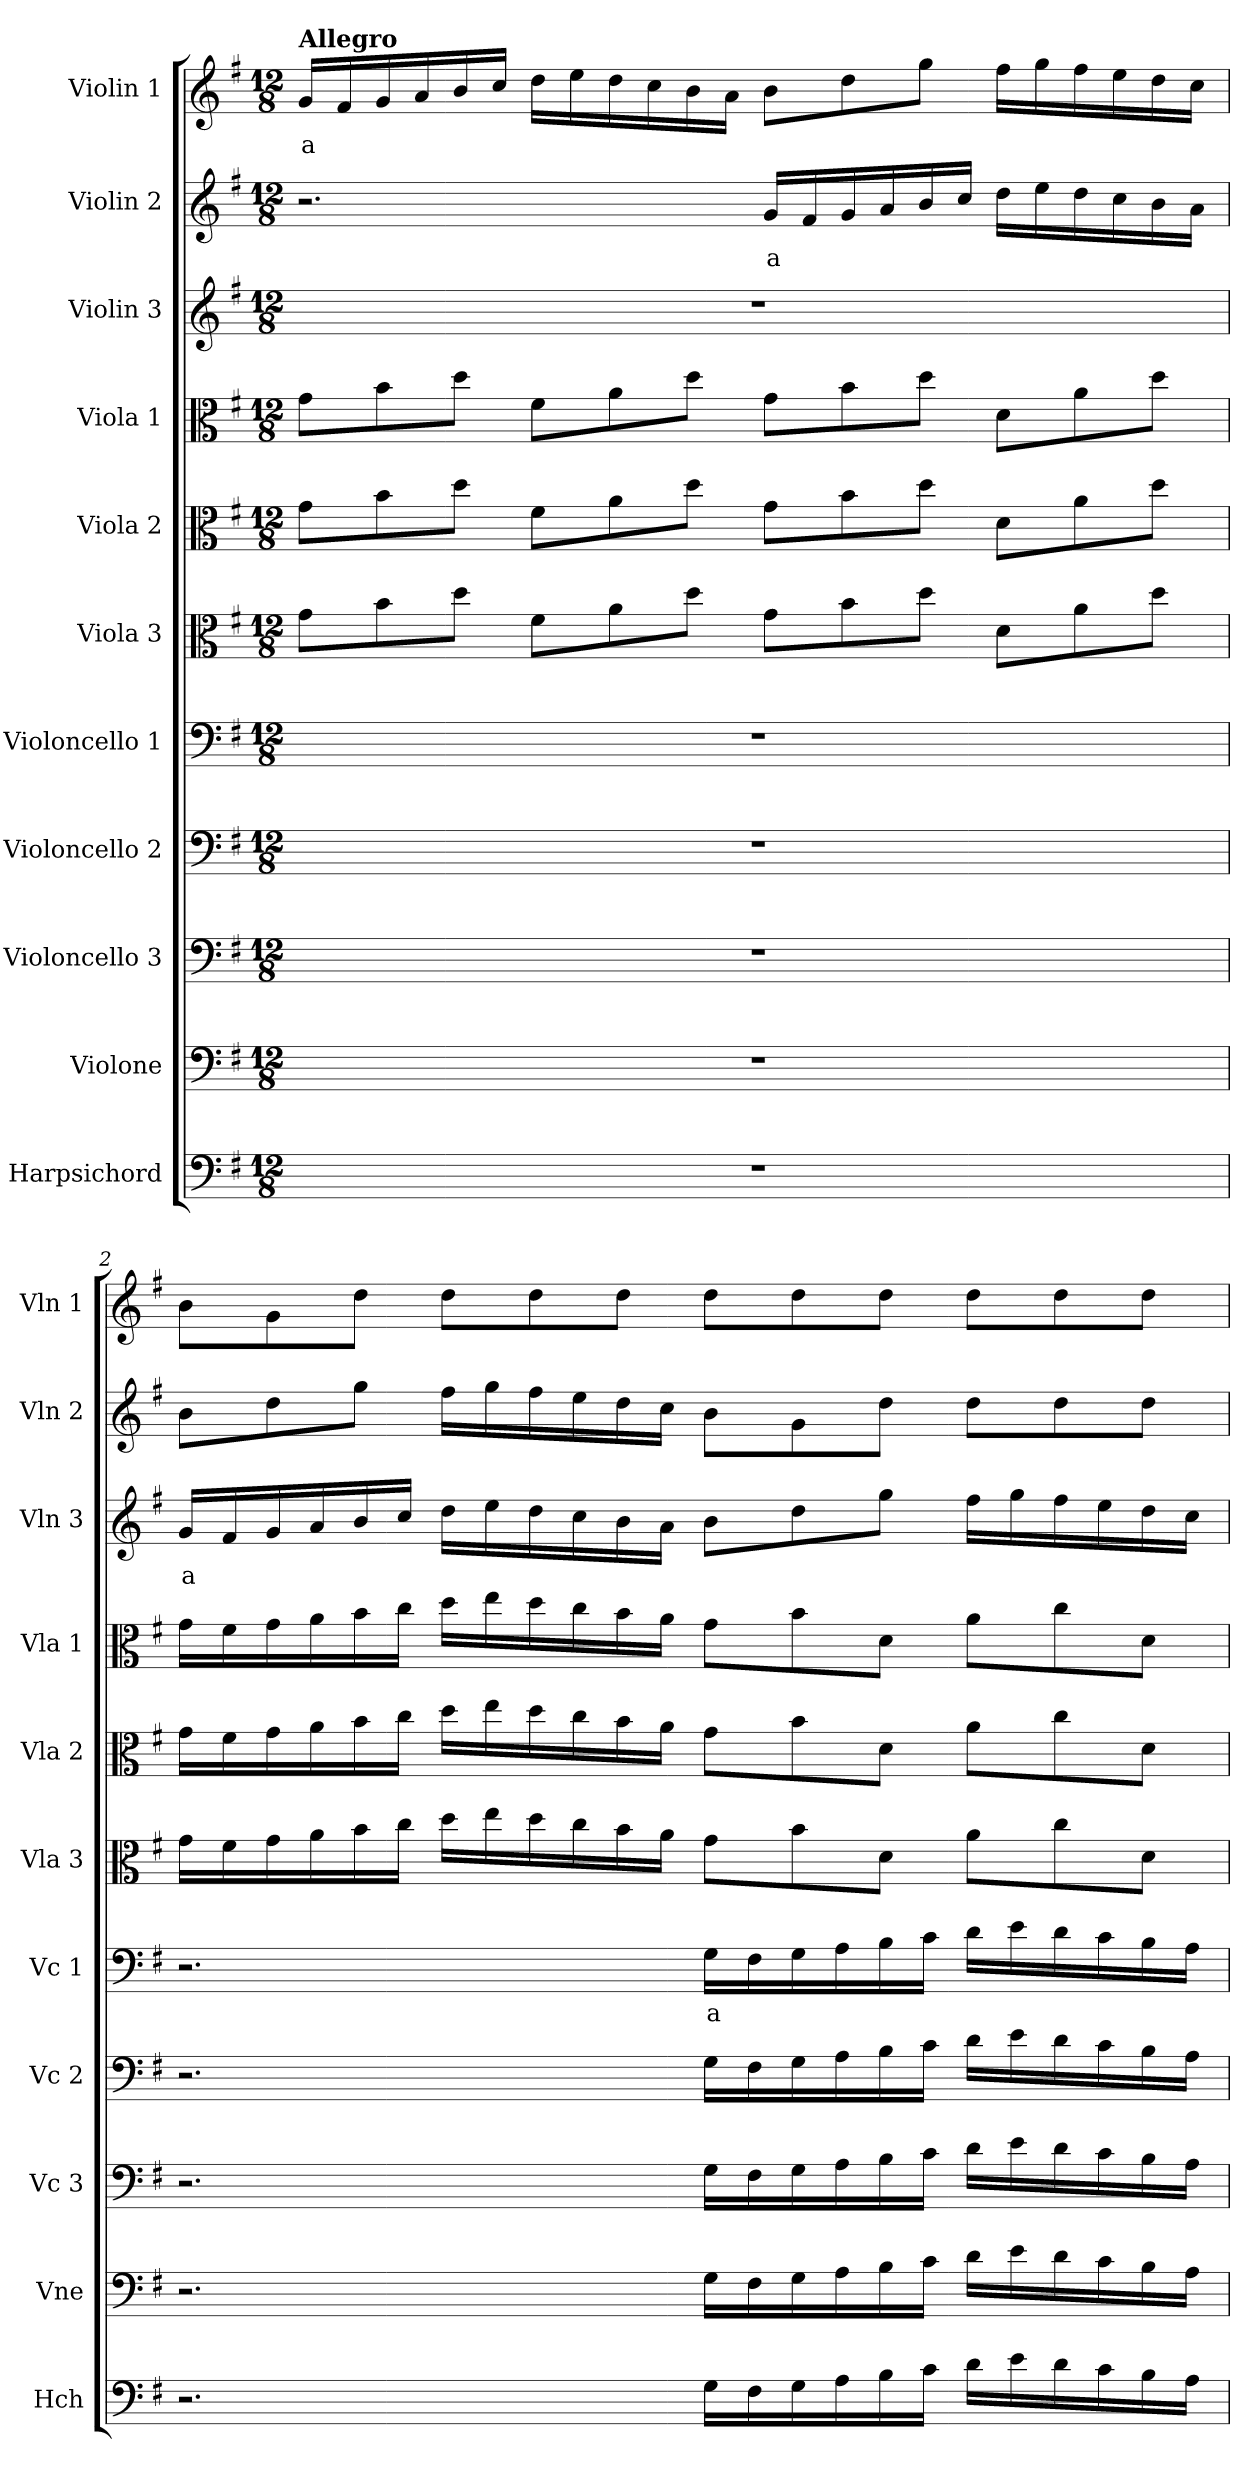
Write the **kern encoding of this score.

**kern	**kern	**kern	**kern	**kern	**text	**kern	**kern	**kern	**kern	**text	**kern	**text	**kern	**text
*part11	*part10	*part9	*part8	*part7	*part7	*part6	*part5	*part4	*part3	*part3	*part2	*part2	*part1	*part1
*staff11	*staff10	*staff9	*staff8	*staff7	*staff7	*staff6	*staff5	*staff4	*staff3	*staff3	*staff2	*staff2	*staff1	*staff1
*I"Harpsichord	*I"Violone	*I"Violoncello 3	*I"Violoncello 2	*I"Violoncello 1	*	*I"Viola 3	*I"Viola 2	*I"Viola 1	*I"Violin 3	*	*I"Violin 2	*	*I"Violin 1	*
*I'Hch	*I'Vne	*I'Vc 3	*I'Vc 2	*I'Vc 1	*	*I'Vla 3	*I'Vla 2	*I'Vla 1	*I'Vln 3	*	*I'Vln 2	*	*I'Vln 1	*
*clefF4	*clefF4	*clefF4	*clefF4	*clefF4	*	*clefC3	*clefC3	*clefC3	*clefG2	*	*clefG2	*	*clefG2	*
*	*ITrd7c12	*	*	*	*	*	*	*	*	*	*	*	*	*
*k[f#]	*k[f#]	*k[f#]	*k[f#]	*k[f#]	*	*k[f#]	*k[f#]	*k[f#]	*k[f#]	*	*k[f#]	*	*k[f#]	*
*M12/8	*M12/8	*M12/8	*M12/8	*M12/8	*	*M12/8	*M12/8	*M12/8	*M12/8	*	*M12/8	*	*M12/8	*
=1	=1	=1	=1	=1	=1	=1	=1	=1	=1	=1	=1	=1	=1	=1
!	!	!	!	!	!	!	!	!	!	!	!	!	!LO:TX:a:B:t=Allegro	!
!	!	!	!	!	!	!	!	!	!	!	!	!	!	!LO:LY:b:color=#FF0000
1.r	1.r	1.r	1.r	1.r	.	8g\L	8g\L	8g\L	1.r	.	2.r	.	16g/LL	a
.	.	.	.	.	.	.	.	.	.	.	.	.	16f#/	.
.	.	.	.	.	.	8b\	8b\	8b\	.	.	.	.	16g/	.
.	.	.	.	.	.	.	.	.	.	.	.	.	16a/	.
.	.	.	.	.	.	8dd\J	8dd\J	8dd\J	.	.	.	.	16b/	.
.	.	.	.	.	.	.	.	.	.	.	.	.	16cc/JJ	.
.	.	.	.	.	.	8f#\L	8f#\L	8f#\L	.	.	.	.	16dd\LL	.
.	.	.	.	.	.	.	.	.	.	.	.	.	16ee\	.
.	.	.	.	.	.	8a\	8a\	8a\	.	.	.	.	16dd\	.
.	.	.	.	.	.	.	.	.	.	.	.	.	16cc\	.
.	.	.	.	.	.	8dd\J	8dd\J	8dd\J	.	.	.	.	16b\	.
.	.	.	.	.	.	.	.	.	.	.	.	.	16a\JJ	.
!	!	!	!	!	!	!	!	!	!	!	!	!LO:LY:b:color=#FF0000	!	!
.	.	.	.	.	.	8g\L	8g\L	8g\L	.	.	16g/LL	a	8b\L	.
.	.	.	.	.	.	.	.	.	.	.	16f#/	.	.	.
.	.	.	.	.	.	8b\	8b\	8b\	.	.	16g/	.	8dd\	.
.	.	.	.	.	.	.	.	.	.	.	16a/	.	.	.
.	.	.	.	.	.	8dd\J	8dd\J	8dd\J	.	.	16b/	.	8gg\J	.
.	.	.	.	.	.	.	.	.	.	.	16cc/JJ	.	.	.
.	.	.	.	.	.	8d\L	8d\L	8d\L	.	.	16dd\LL	.	16ff#\LL	.
.	.	.	.	.	.	.	.	.	.	.	16ee\	.	16gg\	.
.	.	.	.	.	.	8a\	8a\	8a\	.	.	16dd\	.	16ff#\	.
.	.	.	.	.	.	.	.	.	.	.	16cc\	.	16ee\	.
.	.	.	.	.	.	8dd\J	8dd\J	8dd\J	.	.	16b\	.	16dd\	.
.	.	.	.	.	.	.	.	.	.	.	16a\JJ	.	16cc\JJ	.
=2	=2	=2	=2	=2	=2	=2	=2	=2	=2	=2	=2	=2	=2	=2
!	!	!	!	!	!	!	!	!	!	!LO:LY:b:color=#FF0000	!	!	!	!
2.r	2.r	2.r	2.r	2.r	.	16g\LL	16g\LL	16g\LL	16g/LL	a	8b\L	.	8b\L	.
.	.	.	.	.	.	16f#\	16f#\	16f#\	16f#/	.	.	.	.	.
.	.	.	.	.	.	16g\	16g\	16g\	16g/	.	8dd\	.	8g\	.
.	.	.	.	.	.	16a\	16a\	16a\	16a/	.	.	.	.	.
.	.	.	.	.	.	16b\	16b\	16b\	16b/	.	8gg\J	.	8dd\J	.
.	.	.	.	.	.	16cc\JJ	16cc\JJ	16cc\JJ	16cc/JJ	.	.	.	.	.
.	.	.	.	.	.	16dd\LL	16dd\LL	16dd\LL	16dd\LL	.	16ff#\LL	.	8dd\L	.
.	.	.	.	.	.	16ee\	16ee\	16ee\	16ee\	.	16gg\	.	.	.
.	.	.	.	.	.	16dd\	16dd\	16dd\	16dd\	.	16ff#\	.	8dd\	.
.	.	.	.	.	.	16cc\	16cc\	16cc\	16cc\	.	16ee\	.	.	.
.	.	.	.	.	.	16b\	16b\	16b\	16b\	.	16dd\	.	8dd\J	.
.	.	.	.	.	.	16a\JJ	16a\JJ	16a\JJ	16a\JJ	.	16cc\JJ	.	.	.
!	!	!	!	!	!LO:LY:b:color=#FF0000	!	!	!	!	!	!	!	!	!
16G\LL	16GG\LL	16G\LL	16G\LL	16G\LL	a	8g\L	8g\L	8g\L	8b\L	.	8b\L	.	8dd\L	.
16F#\	16FF#\	16F#\	16F#\	16F#\	.	.	.	.	.	.	.	.	.	.
16G\	16GG\	16G\	16G\	16G\	.	8b\	8b\	8b\	8dd\	.	8g\	.	8dd\	.
16A\	16AA\	16A\	16A\	16A\	.	.	.	.	.	.	.	.	.	.
16B\	16BB\	16B\	16B\	16B\	.	8d\J	8d\J	8d\J	8gg\J	.	8dd\J	.	8dd\J	.
16c\JJ	16C\JJ	16c\JJ	16c\JJ	16c\JJ	.	.	.	.	.	.	.	.	.	.
16d\LL	16D\LL	16d\LL	16d\LL	16d\LL	.	8a\L	8a\L	8a\L	16ff#\LL	.	8dd\L	.	8dd\L	.
16e\	16E\	16e\	16e\	16e\	.	.	.	.	16gg\	.	.	.	.	.
16d\	16D\	16d\	16d\	16d\	.	8cc\	8cc\	8cc\	16ff#\	.	8dd\	.	8dd\	.
16c\	16C\	16c\	16c\	16c\	.	.	.	.	16ee\	.	.	.	.	.
16B\	16BB\	16B\	16B\	16B\	.	8d\J	8d\J	8d\J	16dd\	.	8dd\J	.	8dd\J	.
16A\JJ	16AA\JJ	16A\JJ	16A\JJ	16A\JJ	.	.	.	.	16cc\JJ	.	.	.	.	.
=	=	=	=	=	=	=	=	=	=	=	=	=	=	=
*-	*-	*-	*-	*-	*-	*-	*-	*-	*-	*-	*-	*-	*-	*-
